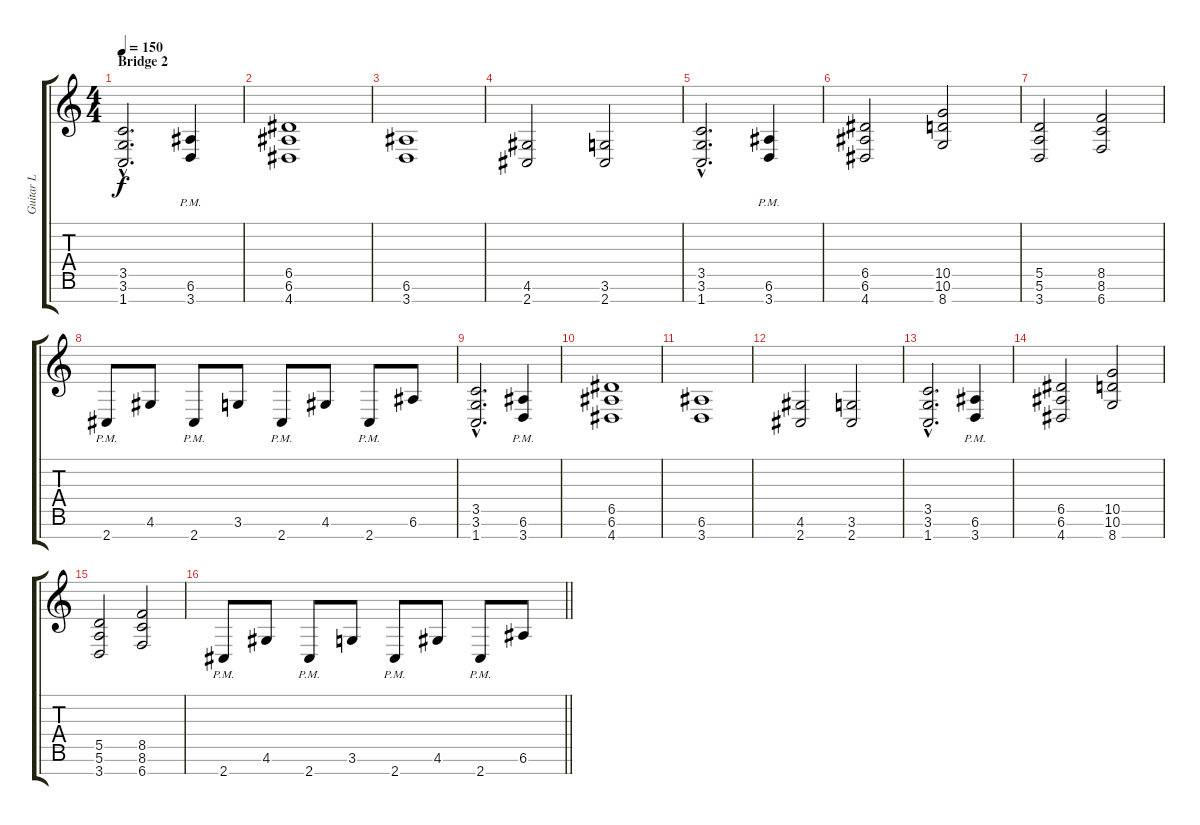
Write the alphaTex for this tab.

\track ("Guitar L" "Guitar L") {instrument distortionguitar}
\staff {score tabs}
\tuning (E4 B3 G3 D3 A2 E2 B1) {hide}
\ts (4 4)
\section ("" "Bridge 2")
\tempo 150
\clef g2
\ks c
(3.5{hac} 3.6{hac} 1.7{hac}).2{d dy f} (6.6{pm} 3.7{pm}).4 |
(6.5 6.6 4.7).1 |
(6.6 3.7).1 |
(4.6 2.7).2 (3.6 2.7).2 |
(3.5{hac} 3.6{hac} 1.7{hac}).2{d} (6.6{pm} 3.7{pm}).4 |
(6.5 6.6 4.7).2 (10.5 10.6 8.7).2 |
(5.5 5.6 3.7).2 (8.5 8.6 6.7).2 |
2.7{pm}.8 4.6.8 2.7{pm}.8 3.6.8 2.7{pm}.8 4.6.8 2.7{pm}.8 6.6.8 |
(3.5{hac} 3.6{hac} 1.7{hac}).2{d} (6.6{pm} 3.7{pm}).4 |
(6.5 6.6 4.7).1 |
(6.6 3.7).1 |
(4.6 2.7).2 (3.6 2.7).2 |
(3.5{hac} 3.6{hac} 1.7{hac}).2{d} (6.6{pm} 3.7{pm}).4 |
(6.5 6.6 4.7).2 (10.5 10.6 8.7).2 |
(5.5 5.6 3.7).2 (8.5 8.6 6.7).2 |
\barLineRight lightlight
2.7{pm}.8 4.6.8 2.7{pm}.8 3.6.8 2.7{pm}.8 4.6.8 2.7{pm}.8 6.6.8
